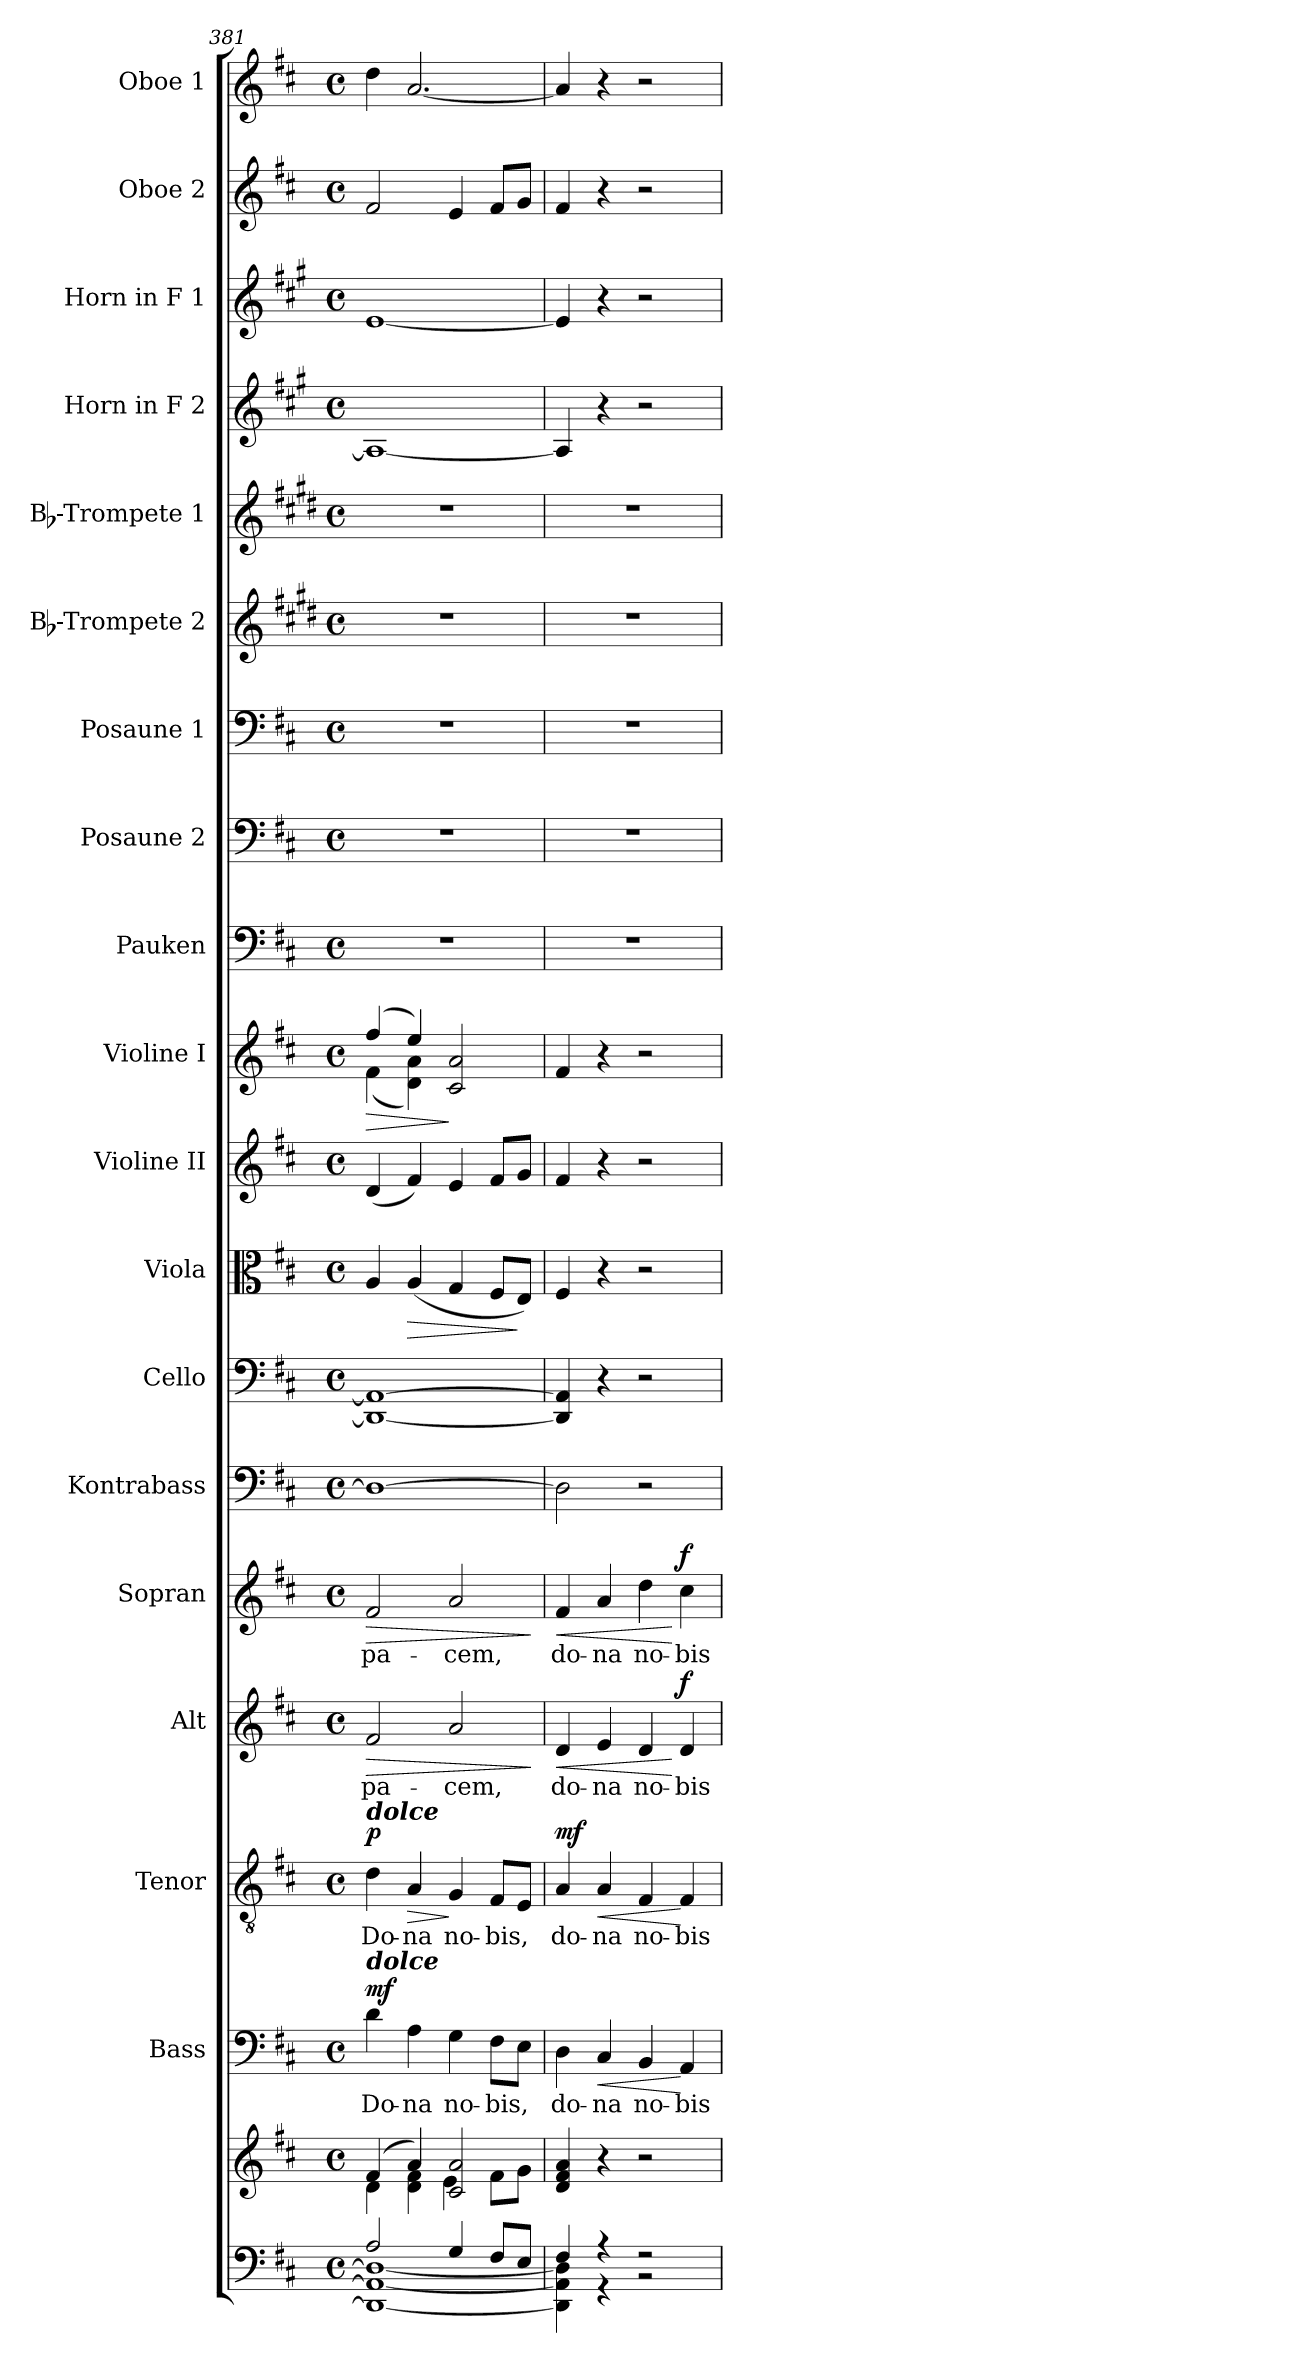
**kern	**kern	**kern	**text	**dynam	**kern	**text	**dynam	**kern	**text	**dynam	**kern	**text	**dynam	**kern	**kern	**kern	**dynam	**kern	**kern	**dynam	**kern	**kern	**kern	**kern	**kern	**kern	**kern	**kern	**kern
*part19	*part19	*part18	*part18	*part18	*part17	*part17	*part17	*part16	*part16	*part16	*part15	*part15	*part15	*part14	*part13	*part12	*part12	*part11	*part10	*part10	*part9	*part8	*part7	*part6	*part5	*part4	*part3	*part2	*part1
*staff20	*staff19	*staff18	*staff18	*staff18	*staff17	*staff17	*staff17	*staff16	*staff16	*staff16	*staff15	*staff15	*staff15	*staff14	*staff13	*staff12	*staff12	*staff11	*staff10	*staff10	*staff9	*staff8	*staff7	*staff6	*staff5	*staff4	*staff3	*staff2	*staff1
*	*	*I"Bass	*	*	*I"Tenor	*	*	*I"Alt	*	*	*I"Sopran	*	*	*I"Kontrabass	*I"Cello	*I"Viola	*	*I"Violine II	*I"Violine I	*	*I"Pauken	*I"Posaune 2	*I"Posaune 1	*I"Bb-Trompete 2	*I"Bb-Trompete 1	*I"Horn in F 2	*I"Horn in F 1	*I"Oboe 2	*I"Oboe 1
*	*	*I'B.	*	*	*I'T.	*	*	*I'A.	*	*	*I'S.	*	*	*I'Kb.	*	*I'Vla.	*	*I'Vl. II	*I'Vl. I	*	*I'Pk.	*I'Pos. 2	*I'Pos. 1	*I'Bb Trp. 2	*I'Bb Trp. 1	*	*	*I'Ob. 2	*I'Ob. 1
*clefF4	*clefG2	*clefF4	*	*	*clefGv2	*	*	*clefG2	*	*	*clefG2	*	*	*clefF4	*clefF4	*clefC3	*	*clefG2	*clefG2	*	*clefF4	*clefF4	*clefF4	*clefG2	*clefG2	*clefG2	*clefG2	*clefG2	*clefG2
*	*	*	*	*	*	*	*	*	*	*	*	*	*	*ITrd7c12	*	*	*	*	*	*	*	*	*	*ITrd1c2	*ITrd1c2	*ITrd4c7	*ITrd4c7	*	*
*k[f#c#]	*k[f#c#]	*k[f#c#]	*	*	*k[f#c#]	*	*	*k[f#c#]	*	*	*k[f#c#]	*	*	*k[f#c#]	*k[f#c#]	*k[f#c#]	*	*k[f#c#]	*k[f#c#]	*	*k[f#c#]	*k[f#c#]	*k[f#c#]	*k[f#c#]	*k[f#c#]	*k[f#c#]	*k[f#c#]	*k[f#c#]	*k[f#c#]
*D:	*D:	*D:	*	*	*D:	*	*	*D:	*	*	*D:	*	*	*D:	*D:	*D:	*	*D:	*D:	*	*D:	*D:	*D:	*D:	*D:	*D:	*D:	*D:	*D:
*M4/4	*M4/4	*M4/4	*	*	*M4/4	*	*	*M4/4	*	*	*M4/4	*	*	*M4/4	*M4/4	*M4/4	*	*M4/4	*M4/4	*	*M4/4	*M4/4	*M4/4	*M4/4	*M4/4	*M4/4	*M4/4	*M4/4	*M4/4
*met(c)	*met(c)	*met(c)	*	*	*met(c)	*	*	*met(c)	*	*	*met(c)	*	*	*met(c)	*met(c)	*met(c)	*	*met(c)	*met(c)	*	*met(c)	*met(c)	*met(c)	*met(c)	*met(c)	*met(c)	*met(c)	*met(c)	*met(c)
=381	=381	=381	=381	=381	=381	=381	=381	=381	=381	=381	=381	=381	=381	=381	=381	=381	=381	=381	=381	=381	=381	=381	=381	=381	=381	=381	=381	=381	=381
*^	*^	*	*	*	*	*	*	*	*	*	*	*	*	*	*	*	*	*	*	*	*	*	*	*	*	*	*	*	*
!	!	!	!	!	!	!	!LO:TX:a:Bi:t=dolce	!	!	!	!	!	!	!	!	!	!	!	!	!	!	!	!	!	!	!	!	!	!	!	!
!	!	!	!	!LO:TX:a:Bi:t=dolce	!	!	!	!	!	!	!	!	!	!	!	!	!	!	!	!	!	!	!	!	!	!	!	!	!	!	!
!	!	!	!	!	!LO:LY:b	!LO:DY:b	!	!LO:LY:b	!LO:DY:a	!	!LO:LY:b	!LO:HP:b	!	!LO:LY:b	!LO:HP:b	!	!	!	!	!	!	!LO:HP:b	!	!	!	!	!	!	!	!	!
*	*	*	*	*	*	*	*	*	*	*	*	*	*	*	*	*	*	*	*	*	*^	*	*	*	*	*	*	*	*	*	*
2A/	1DD_ 1AA_ 1D_	(4f#/	4d\	4d\	Do-	mf	4d\	Do-	p	2f#/	pa-	>	2f#/	pa-	>	1DD_	1DD_ 1AA_	4A/	.	(<4d/	(4ff#/	(<4f#\	>	1r	1r	1r	1r	1r	1D_	[1A	2f#/	4dd\
!	!	!	!	!	!LO:LY:b	!	!	!LO:LY:b	!LO:HP:b	!	!	!	!	!	!	!	!	!	!LO:HP:b	!	!	!	!	!	!	!	!	!	!	!	!	!
.	.	4a/)	4d\ 4f#\	4A\	-na	.	4A/	-na	>	.	.	.	.	.	.	.	.	(<4A/	>	4f#/)	4ee/)	4d\ 4a\)	.	.	.	.	.	.	.	.	.	[2.a/
!	!	!	!	!	!LO:LY:b	!	!	!LO:LY:b	!	!	!LO:LY:b	!	!	!LO:LY:b	!	!	!	!	!	!	!	!	!	!	!	!	!	!	!	!	!	!
4G/	.	2c#/ 2a/	4e\	4G\	no-	.	4G/	no-	]	2a/	-cem,	.	2a/	-cem,	.	.	.	4G/	.	4e/	2c#/ 2a/	2ryy	]	.	.	.	.	.	.	.	4e/	.
!	!	!	!	!	!LO:LY:b	!	!	!LO:LY:b	!	!	!	!	!	!	!	!	!	!	!	!	!	!	!	!	!	!	!	!	!	!	!	!
8F#/L	.	.	8f#\L	8F#\L	-bis,	.	8F#/L	-bis,	.	.	.	.	.	.	.	.	.	8F#/L	.	8f#/L	.	.	.	.	.	.	.	.	.	.	8f#/L	.
8E/J	.	.	8g\J	8E\J	.	.	8E/J	.	.	.	.	.	.	.	.	.	.	8E/J)	]	8g/J	.	.	.	.	.	.	.	.	.	.	8g/J	.
*v	*v	*	*	*	*	*	*	*	*	*	*	*	*	*	*	*	*	*	*	*	*v	*v	*	*	*	*	*	*	*	*	*	*
*	*v	*v	*	*	*	*	*	*	*	*	*	*	*	*	*	*	*	*	*	*	*	*	*	*	*	*	*	*	*	*
.	.	.	.	.	.	.	.	.	.	]	.	.	]	.	.	.	.	.	.	.	.	.	.	.	.	.	.	.	.
=382	=382	=382	=382	=382	=382	=382	=382	=382	=382	=382	=382	=382	=382	=382	=382	=382	=382	=382	=382	=382	=382	=382	=382	=382	=382	=382	=382	=382	=382
*^	*	*	*	*	*	*	*	*	*	*	*	*	*	*	*	*	*	*	*	*	*	*	*	*	*	*	*	*	*
!	!	!	!	!LO:LY:b	!	!	!LO:LY:b	!LO:DY:a	!	!LO:LY:b	!LO:HP:b	!	!LO:LY:b	!LO:HP:b	!	!	!	!	!	!	!	!	!	!	!	!	!	!	!	!
4F#/	4DD\] 4AA\] 4D\]	4d/ 4f#/ 4a/	4D\	do-	.	4A/	do-	mf	4d/	do-	<	4f#/	do-	<	2DD\]	4DD/] 4AA/]	4F#/	.	4f#/	4f#/	.	1r	1r	1r	1r	1r	4D/]	4A/]	4f#/	4a/]
!	!	!	!	!LO:LY:b	!LO:HP:b	!	!LO:LY:b	!LO:HP:b	!	!LO:LY:b	!	!	!LO:LY:b	!	!	!	!	!	!	!	!	!	!	!	!	!	!	!	!	!
4r	4r	4r	4C#/	-na	<	4A/	-na	<	4e/	-na	.	4a/	-na	.	.	4r	4r	.	4r	4r	.	.	.	.	.	.	4r	4r	4r	4r
!	!	!	!	!LO:LY:b	!	!	!LO:LY:b	!	!	!LO:LY:b	!	!	!LO:LY:b	!	!	!	!	!	!	!	!	!	!	!	!	!	!	!	!	!
2r	2r	2r	4BB/	no-	.	4F#/	no-	.	4d/	no-	.	4dd\	no-	.	2r	2r	2r	.	2r	2r	.	.	.	.	.	.	2r	2r	2r	2r
!	!	!	!	!LO:LY:b	!	!	!LO:LY:b	!	!	!LO:LY:b	!LO:DY:n=1:a	!	!LO:LY:b	!LO:DY:n=1:a	!	!	!	!	!	!	!	!	!	!	!	!	!	!	!	!
.	.	.	4AA/	-bis	[	4F#/	-bis	[	4d/	-bis	[ f	4cc#\	-bis	[ f	.	.	.	.	.	.	.	.	.	.	.	.	.	.	.	.
*v	*v	*	*	*	*	*	*	*	*	*	*	*	*	*	*	*	*	*	*	*	*	*	*	*	*	*	*	*	*	*
=	=	=	=	=	=	=	=	=	=	=	=	=	=	=	=	=	=	=	=	=	=	=	=	=	=	=	=	=	=
*-	*-	*-	*-	*-	*-	*-	*-	*-	*-	*-	*-	*-	*-	*-	*-	*-	*-	*-	*-	*-	*-	*-	*-	*-	*-	*-	*-	*-	*-
